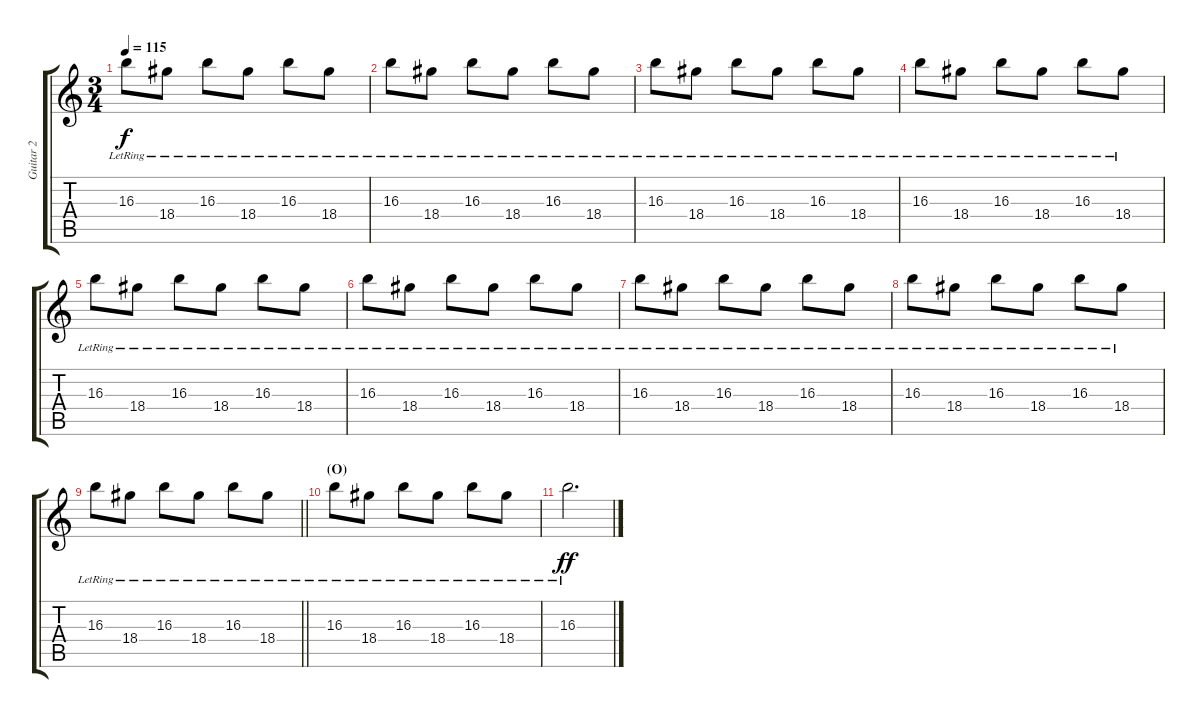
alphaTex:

\track ("Guitar 2" "Guitar 2") {instrument electricguitarjazz}
\staff {score tabs}
\tuning (E4 B3 G3 D3 A2 E2) {hide}
\ts (3 4)
\tempo 115
\clef g2
\ks c
16.3{lr}.8{dy f} 18.4{lr}.8 16.3{lr}.8 18.4{lr}.8 16.3{lr}.8 18.4{lr}.8 |
16.3{lr}.8 18.4{lr}.8 16.3{lr}.8 18.4{lr}.8 16.3{lr}.8 18.4{lr}.8 |
16.3{lr}.8 18.4{lr}.8 16.3{lr}.8 18.4{lr}.8 16.3{lr}.8 18.4{lr}.8 |
16.3{lr}.8 18.4{lr}.8 16.3{lr}.8 18.4{lr}.8 16.3{lr}.8 18.4{lr}.8 |
16.3{lr}.8 18.4{lr}.8 16.3{lr}.8 18.4{lr}.8 16.3{lr}.8 18.4{lr}.8 |
16.3{lr}.8 18.4{lr}.8 16.3{lr}.8 18.4{lr}.8 16.3{lr}.8 18.4{lr}.8 |
16.3{lr}.8 18.4{lr}.8 16.3{lr}.8 18.4{lr}.8 16.3{lr}.8 18.4{lr}.8 |
16.3{lr}.8 18.4{lr}.8 16.3{lr}.8 18.4{lr}.8 16.3{lr}.8 18.4{lr}.8 |
\barLineRight lightlight
16.3{lr}.8 18.4{lr}.8 16.3{lr}.8 18.4{lr}.8 16.3{lr}.8 18.4{lr}.8 |
\section ("" "(O)")
16.3{lr}.8 18.4{lr}.8 16.3{lr}.8 18.4{lr}.8 16.3{lr}.8 18.4{lr}.8 |
16.3{lr}.2{d dy ff}
